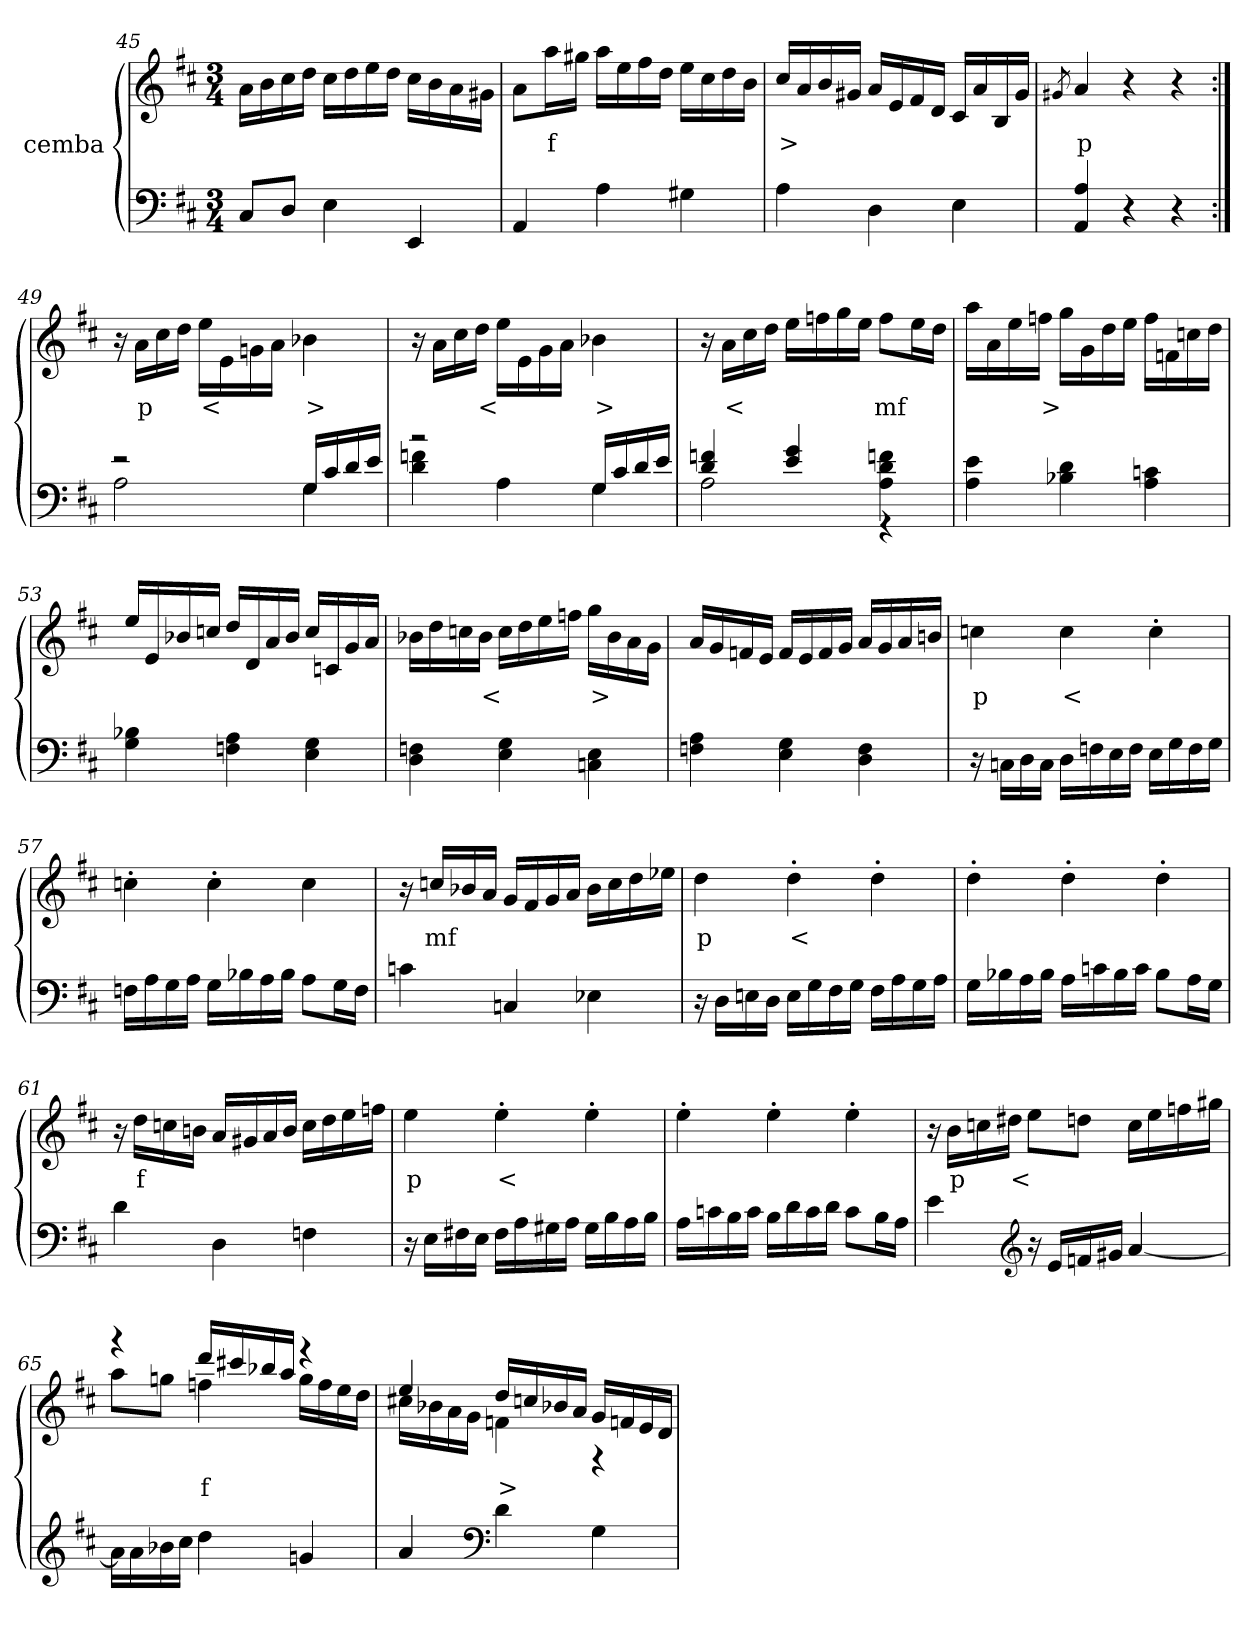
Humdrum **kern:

**kern	**kern	**text
*part2	*part1	*part1
*staff2	*staff1	*staff1
*I"cemba	*I"cemba	*
*clefF4	*clefG2	*
*k[f#c#]	*k[f#c#]	*
*D:	*D:	*
*M3/4	*M3/4	*
=45	=45	=45
8C#/L	16a\LL	.
.	16b\	.
8D/J	16cc#\	.
.	16dd\JJ	.
4E\	16cc#\LL	.
.	16dd\	.
.	16ee\	.
.	16dd\JJ	.
4EE/	16cc#\LL	.
.	16b\	.
.	16a\	.
.	16g#X\JJ	.
=46	=46	=46
4AA/	8a\L	.
.	16aa\L	f
.	16gg#X\JJ	.
4A\	16aa\LL	.
.	16ee\	.
.	16ff#\	.
.	16dd\JJ	.
4G#X\	16ee\LL	.
.	16cc#\	.
.	16dd\	.
.	16b\JJ	.
=47	=47	=47
4A\	16cc#/LL	>
.	16a/	.
.	16b/	.
.	16g#X/JJ	.
4D\	16a/LL	.
.	16e/	.
.	16f#/	.
.	16d/JJ	.
4E\	16c#/LL	.
.	16a/	.
.	16B/	.
.	16g#/JJ	.
=48	=48	=48
.	8qg#X/	.
4AA/ 4A/	4a/	p
4r	4r	.
4r	4r	.
=49:|!	=49:|!	=49:|!
*^	*	*
2r	2A\	16r	.
.	.	16a\LL	p
.	.	16cc#\	.
.	.	16dd\JJ	.
.	.	16ee\LL	<
.	.	16e\	.
.	.	16gn\	.
.	.	16a\JJ	.
16G/LL	4G\	4b-X\	>
16c#/	.	.	.
16d/	.	.	.
16e/JJ	.	.	.
=50	=50	=50	=50
2r	4d\ 4fn\	16r	.
.	.	16a\LL	.
.	.	16cc#\	.
.	.	16dd\JJ	<
.	4A\	16ee\LL	.
.	.	16e\	.
.	.	16g\	.
.	.	16a\JJ	.
16G/LL	4G\	4b-X\	>
16c#/	.	.	.
16d/	.	.	.
16e/JJ	.	.	.
=51	=51	=51	=51
2A\	4d/ 4fn/	16r	.
.	.	16a\LL	<
.	.	16cc#\	.
.	.	16dd\JJ	.
.	4e/ 4g/	16ee\LL	.
.	.	16ffn\	.
.	.	16gg\	.
.	.	16ee\JJ	.
4A\ 4d\ 4fn\	4r	8ff\L	mf
.	.	16ee\L	.
.	.	16dd\JJ	.
*v	*v	*	*
=52	=52	=52
4A\ 4e\	16aa\LL	.
.	16a\	.
.	16ee\	.
.	16ffn\JJ	>
4B-X\ 4d\	16gg\LL	.
.	16g\	.
.	16dd\	.
.	16ee\JJ	.
4A\ 4cn\	16ff\LL	.
.	16fn\	.
.	16ccn\	.
.	16dd\JJ	.
=53	=53	=53
4G\ 4B-X\	16ee/LL	.
.	16e/	.
.	16b-X/	.
.	16ccn/JJ	.
4Fn\ 4A\	16dd/LL	.
.	16d/	.
.	16a/	.
.	16b-/JJ	.
4E\ 4G\	16cc/LL	.
.	16cn/	.
.	16g/	.
.	16a/JJ	.
=54	=54	=54
4D\ 4Fn\	16b-X\LL	.
.	16dd\	.
.	16ccn\	.
.	16b-\JJ	<
4E\ 4G\	16cc\LL	.
.	16dd\	.
.	16ee\	.
.	16ffn\JJ	.
4Cn\ 4E\	16gg\LL	>
.	16b-\	.
.	16a\	.
.	16g\JJ	.
=55	=55	=55
4Fn\ 4A\	16a/LL	.
.	16g/	.
.	16fn/	.
.	16e/JJ	.
4E\ 4G\	16f/LL	.
.	16e/	.
.	16f/	.
.	16g/JJ	.
4D\ 4F\	16a/LL	.
.	16g/	.
.	16a/	.
.	16bn/JJ	.
=56	=56	=56
16r	4ccn\	p
16Cn\LL	.	.
16D\	.	.
16C\JJ	.	.
16D\LL	4cc\	<
16Fn\	.	.
16E\	.	.
16F\JJ	.	.
16E\LL	4cc'>\	.
16G\	.	.
16F\	.	.
16G\JJ	.	.
=57	=57	=57
16Fn\LL	4ccn'>\	.
16A\	.	.
16G\	.	.
16A\JJ	.	.
16G\LL	4cc'>\	.
16B-X\	.	.
16A\	.	.
16B-\JJ	.	.
8A\L	4cc\	.
16G\L	.	.
16F\JJ	.	.
=58	=58	=58
4cn\	16r	.
.	16ccn/LL	mf
.	16b-X/	.
.	16a/JJ	.
4Cn/	16g/LL	.
.	16f#/	.
.	16g/	.
.	16a/JJ	.
4E-X\	16b-\LL	.
.	16cc\	.
.	16dd\	.
.	16ee-X\JJ	.
=59	=59	=59
16r	4dd\	p
16D\LL	.	.
16En\	.	.
16D\JJ	.	.
16E\LL	4dd'>\	<
16G\	.	.
16F#\	.	.
16G\JJ	.	.
16F#\LL	4dd'>\	.
16A\	.	.
16G\	.	.
16A\JJ	.	.
=60	=60	=60
16G\LL	4dd'>\	.
16B-X\	.	.
16A\	.	.
16B-\JJ	.	.
16A\LL	4dd'>\	.
16cn\	.	.
16B-\	.	.
16c\JJ	.	.
8B-\L	4dd'>\	.
16A\L	.	.
16G\JJ	.	.
=61	=61	=61
4d\	16r	.
.	16dd\LL	f
.	16ccn\	.
.	16bn\JJ	.
4D\	16a/LL	.
.	16g#X/	.
.	16a/	.
.	16b/JJ	.
4Fn\	16cc\LL	.
.	16dd\	.
.	16ee\	.
.	16ffn\JJ	.
=62	=62	=62
16r	4ee\	p
16E\LL	.	.
16F#X\	.	.
16E\JJ	.	.
16F#\LL	4ee'>\	<
16A\	.	.
16G#X\	.	.
16A\JJ	.	.
16G#\LL	4ee'>\	.
16B\	.	.
16A\	.	.
16B\JJ	.	.
=63	=63	=63
16A\LL	4ee'>\	.
16cn\	.	.
16B\	.	.
16c\JJ	.	.
16B\LL	4ee'>\	.
16d\	.	.
16c\	.	.
16d\JJ	.	.
8c\L	4ee'>\	.
16B\L	.	.
16A\JJ	.	.
=64	=64	=64
4e\	16r	.
.	16b\LL	p
.	16ccn\	.
.	16dd#X\JJ	<
*clefG2	*	*
16r	8ee\L	.
16e/LL	.	.
16fn/	8ddn\J	.
16g#X/JJ	.	.
[4a/	16cc\LL	.
.	16ee\	.
.	16ffn\	.
.	16gg#X\JJ	.
=65	=65	=65
*	*^	*
16a\LL]	4r	8aa\L	.
16a\	.	.	.
16b-X\	.	8ggn\J	.
16cc#\JJ	.	.	.
4dd\	16ddd/LL	4ffn\	f
.	16ccc#X/	.	.
.	16bb-X/	.	.
.	16aa/JJ	.	.
4gn/	4r	16gg\LL	.
.	.	16ff\	.
.	.	16ee\	.
.	.	16dd\JJ	.
=66	=66	=66	=66
4a/	4ee/	16cc#X\LL	.
.	.	16b-\	.
.	.	16a\	.
.	.	16g\JJ	.
*clefF4	*	*	*
4d\	16dd/LL	4fn\	>
.	16ccn/	.	.
.	16b-X/	.	.
.	16a/JJ	.	.
4G\	16g/LL	4r	.
.	16fn/	.	.
.	16e/	.	.
.	16d/JJ	.	.
*	*v	*v	*
=	=	=
*-	*-	*-
